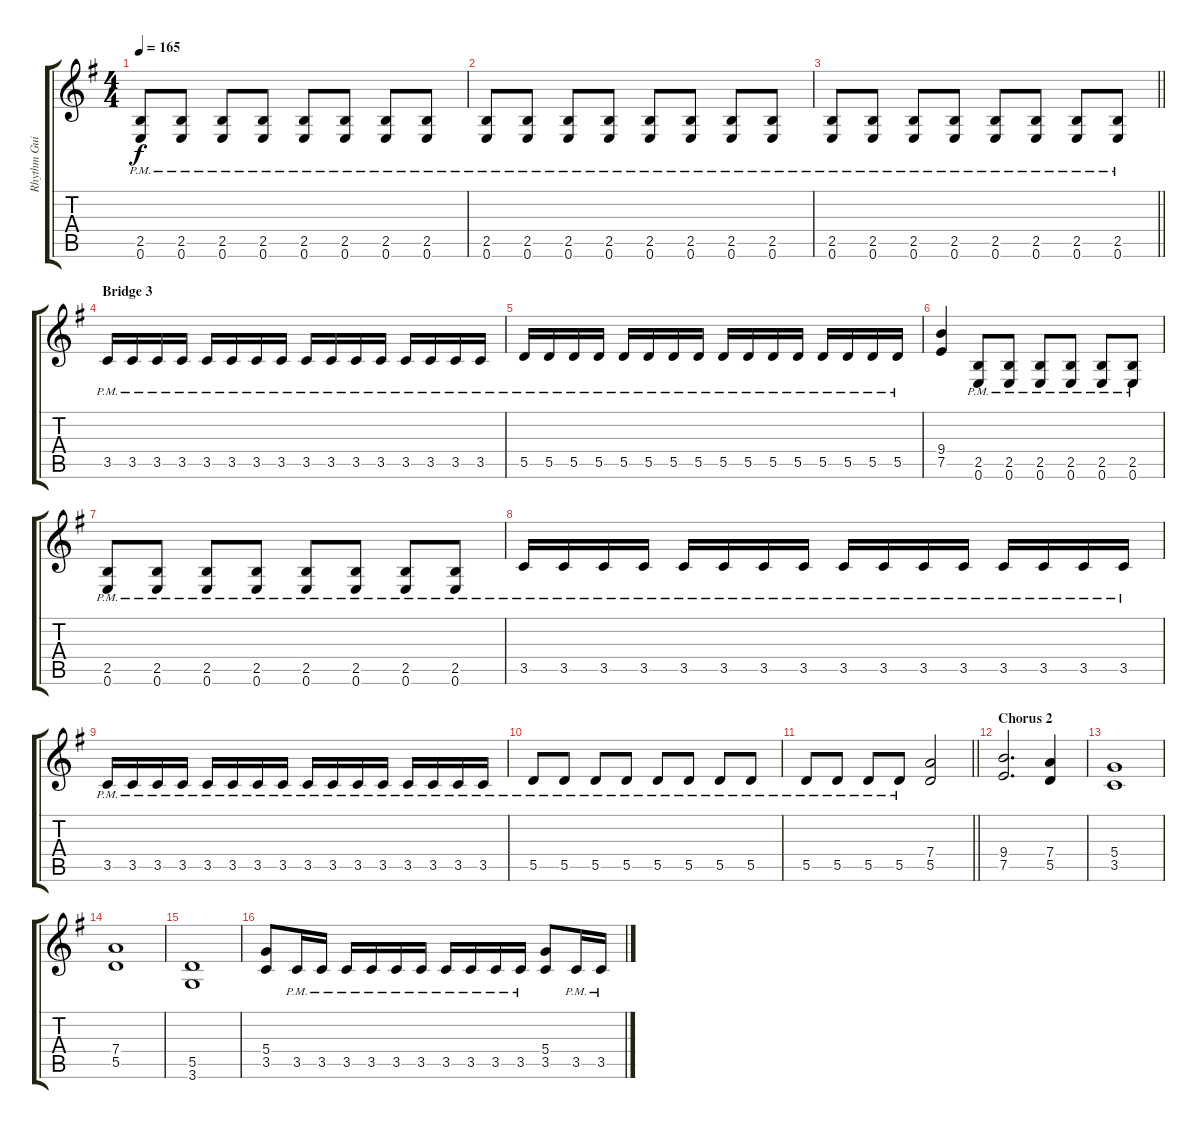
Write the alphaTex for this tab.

\track ("Rhythm Guitar 1: Juha-Pekka Alanen" "Rhythm Gui") {instrument distortionguitar}
\staff {score tabs}
\tuning (E4 B3 G3 D3 A2 E2) {hide}
\ts (4 4)
\tempo 165
\clef g2
\ks eminor
(2.5{pm} 0.6{pm}).8{dy f} (2.5{pm} 0.6{pm}).8 (2.5{pm} 0.6{pm}).8 (2.5{pm} 0.6{pm}).8 (2.5{pm} 0.6{pm}).8 (2.5{pm} 0.6{pm}).8 (2.5{pm} 0.6{pm}).8 (2.5{pm} 0.6{pm}).8 |
(2.5{pm} 0.6{pm}).8 (2.5{pm} 0.6{pm}).8 (2.5{pm} 0.6{pm}).8 (2.5{pm} 0.6{pm}).8 (2.5{pm} 0.6{pm}).8 (2.5{pm} 0.6{pm}).8 (2.5{pm} 0.6{pm}).8 (2.5{pm} 0.6{pm}).8 |
\barLineRight lightlight
(2.5{pm} 0.6{pm}).8 (2.5{pm} 0.6{pm}).8 (2.5{pm} 0.6{pm}).8 (2.5{pm} 0.6{pm}).8 (2.5{pm} 0.6{pm}).8 (2.5{pm} 0.6{pm}).8 (2.5{pm} 0.6{pm}).8 (2.5{pm} 0.6{pm}).8 |
\section ("" "Bridge 3")
3.5{pm}.16 3.5{pm}.16 3.5{pm}.16 3.5{pm}.16 3.5{pm}.16 3.5{pm}.16 3.5{pm}.16 3.5{pm}.16 3.5{pm}.16 3.5{pm}.16 3.5{pm}.16 3.5{pm}.16 3.5{pm}.16 3.5{pm}.16 3.5{pm}.16 3.5{pm}.16 |
5.5{pm}.16 5.5{pm}.16 5.5{pm}.16 5.5{pm}.16 5.5{pm}.16 5.5{pm}.16 5.5{pm}.16 5.5{pm}.16 5.5{pm}.16 5.5{pm}.16 5.5{pm}.16 5.5{pm}.16 5.5{pm}.16 5.5{pm}.16 5.5{pm}.16 5.5{pm}.16 |
(9.4 7.5).4 (2.5{pm} 0.6{pm}).8 (2.5{pm} 0.6{pm}).8 (2.5{pm} 0.6{pm}).8 (2.5{pm} 0.6{pm}).8 (2.5{pm} 0.6{pm}).8 (2.5{pm} 0.6{pm}).8 |
(2.5{pm} 0.6{pm}).8 (2.5{pm} 0.6{pm}).8 (2.5{pm} 0.6{pm}).8 (2.5{pm} 0.6{pm}).8 (2.5{pm} 0.6{pm}).8 (2.5{pm} 0.6{pm}).8 (2.5{pm} 0.6{pm}).8 (2.5{pm} 0.6{pm}).8 |
3.5{pm}.16 3.5{pm}.16 3.5{pm}.16 3.5{pm}.16 3.5{pm}.16 3.5{pm}.16 3.5{pm}.16 3.5{pm}.16 3.5{pm}.16 3.5{pm}.16 3.5{pm}.16 3.5{pm}.16 3.5{pm}.16 3.5{pm}.16 3.5{pm}.16 3.5{pm}.16 |
3.5{pm}.16 3.5{pm}.16 3.5{pm}.16 3.5{pm}.16 3.5{pm}.16 3.5{pm}.16 3.5{pm}.16 3.5{pm}.16 3.5{pm}.16 3.5{pm}.16 3.5{pm}.16 3.5{pm}.16 3.5{pm}.16 3.5{pm}.16 3.5{pm}.16 3.5{pm}.16 |
5.5{pm}.8 5.5{pm}.8 5.5{pm}.8 5.5{pm}.8 5.5{pm}.8 5.5{pm}.8 5.5{pm}.8 5.5{pm}.8 |
\barLineRight lightlight
5.5{pm}.8 5.5{pm}.8 5.5{pm}.8 5.5{pm}.8 (7.4 5.5).2 |
\section ("" "Chorus 2")
(9.4 7.5).2{d} (7.4 5.5).4 |
(5.4 3.5).1 |
(7.4 5.5).1 |
(5.5 3.6).1 |
(5.4 3.5).8 3.5{pm}.16 3.5{pm}.16 3.5{pm}.16 3.5{pm}.16 3.5{pm}.16 3.5{pm}.16 3.5{pm}.16 3.5{pm}.16 3.5{pm}.16 3.5{pm}.16 (5.4 3.5).8 3.5{pm}.16 3.5{pm}.16
